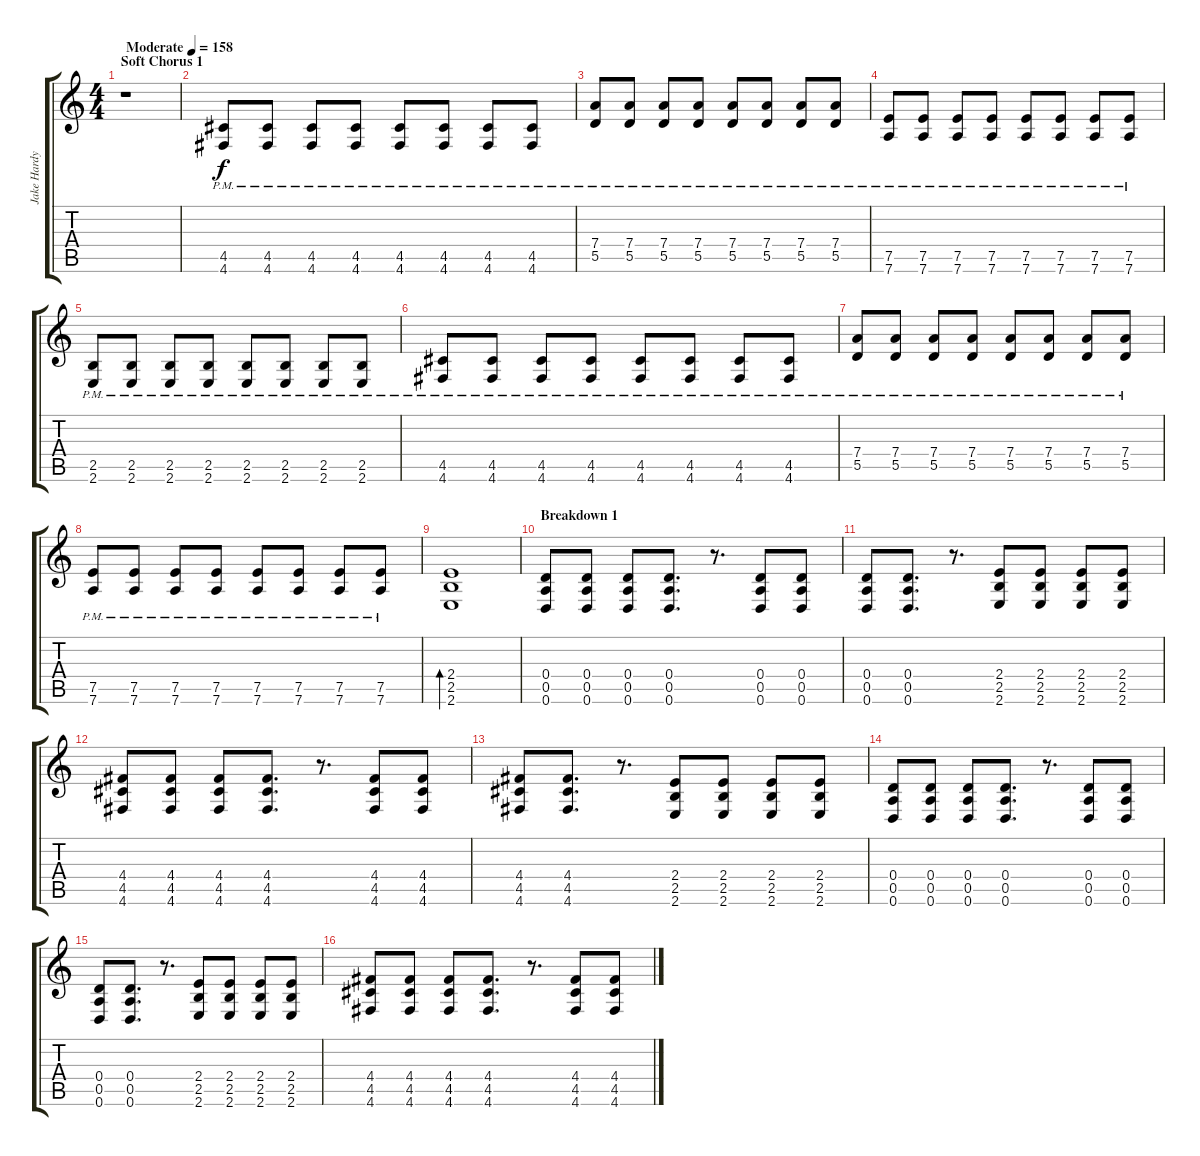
\track ("Jake Hardy" "Jake Hardy") {instrument overdrivenguitar}
\staff {score tabs}
\tuning (E4 B3 G3 D3 A2 D2) {hide}
\ts (4 4)
\section ("" "Soft Chorus 1")
\tempo (158 "Moderate")
\clef g2
\ks c
r.1{dy f instrument overdrivenguitar} |
(4.5{pm} 4.6{pm}).8 (4.5{pm} 4.6{pm}).8 (4.5{pm} 4.6{pm}).8 (4.5{pm} 4.6{pm}).8 (4.5{pm} 4.6{pm}).8 (4.5{pm} 4.6{pm}).8 (4.5{pm} 4.6{pm}).8 (4.5{pm} 4.6{pm}).8 |
(7.4{pm} 5.5{pm}).8 (7.4{pm} 5.5{pm}).8 (7.4{pm} 5.5{pm}).8 (7.4{pm} 5.5{pm}).8 (7.4{pm} 5.5{pm}).8 (7.4{pm} 5.5{pm}).8 (7.4{pm} 5.5{pm}).8 (7.4{pm} 5.5{pm}).8 |
(7.5{pm} 7.6{pm}).8 (7.5{pm} 7.6{pm}).8 (7.5{pm} 7.6{pm}).8 (7.5{pm} 7.6{pm}).8 (7.5{pm} 7.6{pm}).8 (7.5{pm} 7.6{pm}).8 (7.5{pm} 7.6{pm}).8 (7.5{pm} 7.6{pm}).8 |
(2.5{pm} 2.6{pm}).8 (2.5{pm} 2.6{pm}).8 (2.5{pm} 2.6{pm}).8 (2.5{pm} 2.6{pm}).8 (2.5{pm} 2.6{pm}).8 (2.5{pm} 2.6{pm}).8 (2.5{pm} 2.6{pm}).8 (2.5{pm} 2.6{pm}).8 |
(4.5{pm} 4.6{pm}).8 (4.5{pm} 4.6{pm}).8 (4.5{pm} 4.6{pm}).8 (4.5{pm} 4.6{pm}).8 (4.5{pm} 4.6{pm}).8 (4.5{pm} 4.6{pm}).8 (4.5{pm} 4.6{pm}).8 (4.5{pm} 4.6{pm}).8 |
(7.4{pm} 5.5{pm}).8 (7.4{pm} 5.5{pm}).8 (7.4{pm} 5.5{pm}).8 (7.4{pm} 5.5{pm}).8 (7.4{pm} 5.5{pm}).8 (7.4{pm} 5.5{pm}).8 (7.4{pm} 5.5{pm}).8 (7.4{pm} 5.5{pm}).8 |
(7.5{pm} 7.6{pm}).8 (7.5{pm} 7.6{pm}).8 (7.5{pm} 7.6{pm}).8 (7.5{pm} 7.6{pm}).8 (7.5{pm} 7.6{pm}).8 (7.5{pm} 7.6{pm}).8 (7.5{pm} 7.6{pm}).8 (7.5{pm} 7.6{pm}).8 |
(2.4 2.5 2.6).1{bd 120} |
\section ("" "Breakdown 1")
(0.4 0.5 0.6).8 (0.4 0.5 0.6).8 (0.4 0.5 0.6).8 (0.4 0.5 0.6).8{d} r.8{d} (0.4 0.5 0.6).8 (0.4 0.5 0.6).8 |
(0.4 0.5 0.6).8 (0.4 0.5 0.6).8{d} r.8{d} (2.4 2.5 2.6).8 (2.4 2.5 2.6).8 (2.4 2.5 2.6).8 (2.4 2.5 2.6).8 |
(4.4 4.5 4.6).8 (4.4 4.5 4.6).8 (4.4 4.5 4.6).8 (4.4 4.5 4.6).8{d} r.8{d} (4.4 4.5 4.6).8 (4.4 4.5 4.6).8 |
(4.4 4.5 4.6).8 (4.4 4.5 4.6).8{d} r.8{d} (2.4 2.5 2.6).8 (2.4 2.5 2.6).8 (2.4 2.5 2.6).8 (2.4 2.5 2.6).8 |
(0.4 0.5 0.6).8 (0.4 0.5 0.6).8 (0.4 0.5 0.6).8 (0.4 0.5 0.6).8{d} r.8{d} (0.4 0.5 0.6).8 (0.4 0.5 0.6).8 |
(0.4 0.5 0.6).8 (0.4 0.5 0.6).8{d} r.8{d} (2.4 2.5 2.6).8 (2.4 2.5 2.6).8 (2.4 2.5 2.6).8 (2.4 2.5 2.6).8 |
(4.4 4.5 4.6).8 (4.4 4.5 4.6).8 (4.4 4.5 4.6).8 (4.4 4.5 4.6).8{d} r.8{d} (4.4 4.5 4.6).8 (4.4 4.5 4.6).8
